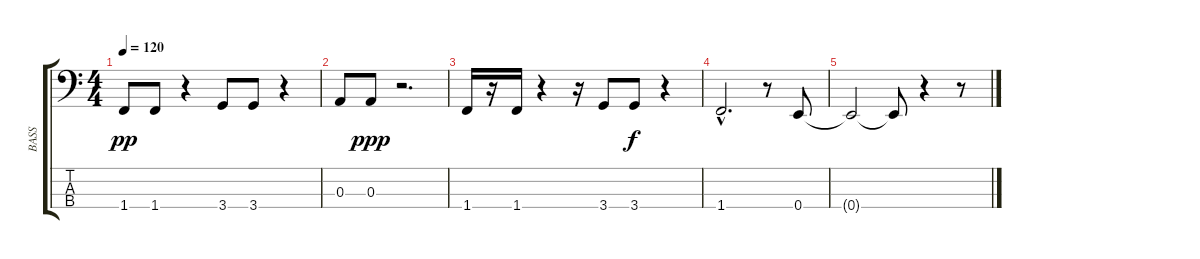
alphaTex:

\track ("BASS" "BASS") {instrument electricbasspick}
\staff {score tabs}
\tuning (G2 D2 A1 E1) {hide}
\ts (4 4)
\tempo 120
\clef f4
\ks c
1.4.8{dy pp} 1.4.8 r.4 3.4.8 3.4.8 r.4 |
0.3.8 0.3.8{dy ppp} r.2{d} |
1.4.16 r.16 1.4.16 r.4 r.16 3.4.8 3.4.8{dy f} r.4 |
1.4{hac}.2{d} r.8 0.4.8 |
0.4{t}.2 0.4{t}.8 r.4 r.8
